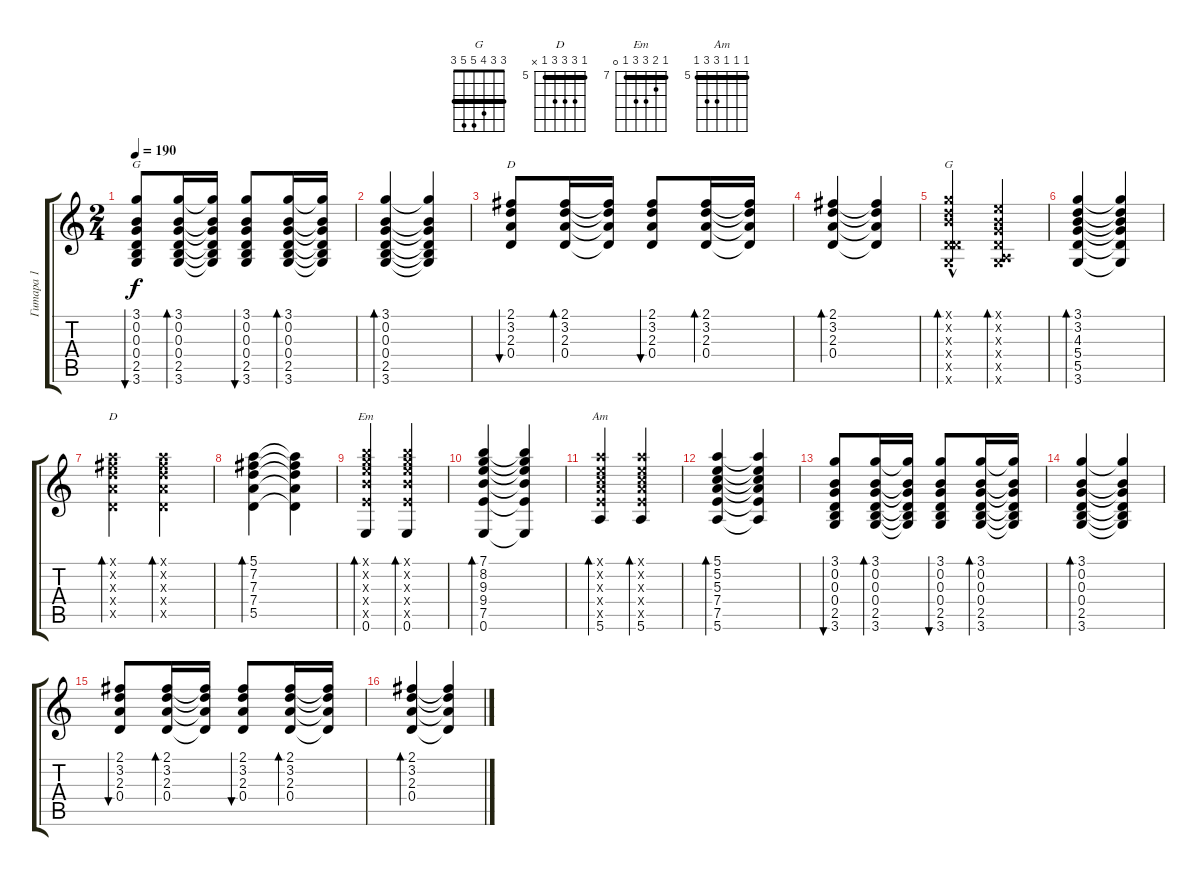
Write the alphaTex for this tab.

\track ("Гитара 1" "Гитара 1") {instrument overdrivenguitar}
\staff {score tabs}
\tuning (E4 B3 G3 D3 A2 E2) {hide}
\chord ("G" 3 0 0 0 2 3)
\chord ("D" 2 3 2 0 x x) {barre 2}
\chord ("G" 3 3 4 5 5 3) {barre 3}
\chord ("D" 5 7 7 7 5 x) {firstfret 5 barre 5}
\chord ("Em" 7 8 9 9 7 0) {firstfret 7 barre 7}
\chord ("Am" 5 5 5 7 7 5) {firstfret 5 barre 5}
\ts (2 4)
\tempo 190
\clef g2
\ks c
(3.1 0.2 0.3 0.4 2.5 3.6).8{bu 60 ch "G" dy f} (3.1 0.2 0.3 0.4 2.5 3.6).16{bd 60} (3.1{t} 0.2{t} 0.3{t} 0.4{t} 2.5{t} 3.6{t}).16 (3.1 0.2 0.3 0.4 2.5 3.6).8{bu 60} (3.1 0.2 0.3 0.4 2.5 3.6).16{bd 60} (3.1{t} 0.2{t} 0.3{t} 0.4{t} 2.5{t} 3.6{t}).16 |
(3.1 0.2 0.3 0.4 2.5 3.6).4{bd 60} (3.1{t} 0.2{t} 0.3{t} 0.4{t} 2.5{t} 3.6{t}).4 |
(2.1 3.2 2.3 0.4).8{bu 60 ch "D"} (2.1 3.2 2.3 0.4).16{bd 60} (2.1{t} 3.2{t} 2.3{t} 0.4{t}).16 (2.1 3.2 2.3 0.4).8{bu 60} (2.1 3.2 2.3 0.4).16{bd 60} (2.1{t} 3.2{t} 2.3{t} 0.4{t}).16 |
(2.1 3.2 2.3 0.4).4{bd 60} (2.1{t} 3.2{t} 2.3{t} 0.4{t}).4 |
(3.1{x} 3.2{x} 4.3{hac x} 0.4{x} 5.5{x} 3.6{x}).4{bd 60 ch "G"} (0.1{x} 0.2{x} 0.3{x} 0.4{x} 0.5{x} 3.6{x}).4{bd 60} |
(3.1 3.2 4.3 5.4 5.5 3.6).4{bd 60} (3.1{t} 3.2{t} 4.3{t} 5.4{t} 5.5{t} 3.6{t}).4 |
(5.1{x} 7.2{x} 7.3{x} 7.4{x} 5.5{x}).4{bd 60 ch "D"} (5.1{x} 7.2{x} 7.3{x} 7.4{x} 5.5{x}).4{bd 60} |
(5.1 7.2 7.3 7.4 5.5).4{bd 60} (5.1{t} 7.2{t} 7.3{t} 7.4{t} 5.5{t}).4 |
(7.1{x} 8.2{x} 9.3{x} 9.4{x} 7.5{x} 0.6).4{bd 60 ch "Em"} (7.1{x} 8.2{x} 9.3{x} 9.4{x} 7.5{x} 0.6).4{bd 60} |
(7.1 8.2 9.3 9.4 7.5 0.6).4{bd 60} (7.1{t} 8.2{t} 9.3{t} 9.4{t} 7.5{t} 0.6{t}).4 |
(5.1{x} 5.2{x} 5.3{x} 7.4{x} 7.5{x} 5.6).4{bd 60 ch "Am"} (5.1{x} 5.2{x} 5.3{x} 7.4{x} 7.5{x} 5.6).4{bd 60} |
(5.1 5.2 5.3 7.4 7.5 5.6).4{bd 60} (5.1{t} 5.2{t} 5.3{t} 7.4{t} 7.5{t} 5.6{t}).4 |
(3.1 0.2 0.3 0.4 2.5 3.6).8{bu 60} (3.1 0.2 0.3 0.4 2.5 3.6).16{bd 60} (3.1{t} 0.2{t} 0.3{t} 0.4{t} 2.5{t} 3.6{t}).16 (3.1 0.2 0.3 0.4 2.5 3.6).8{bu 60} (3.1 0.2 0.3 0.4 2.5 3.6).16{bd 60} (3.1{t} 0.2{t} 0.3{t} 0.4{t} 2.5{t} 3.6{t}).16 |
(3.1 0.2 0.3 0.4 2.5 3.6).4{bd 60} (3.1{t} 0.2{t} 0.3{t} 0.4{t} 2.5{t} 3.6{t}).4 |
(2.1 3.2 2.3 0.4).8{bu 60} (2.1 3.2 2.3 0.4).16{bd 60} (2.1{t} 3.2{t} 2.3{t} 0.4{t}).16 (2.1 3.2 2.3 0.4).8{bu 60} (2.1 3.2 2.3 0.4).16{bd 60} (2.1{t} 3.2{t} 2.3{t} 0.4{t}).16 |
(2.1 3.2 2.3 0.4).4{bd 60} (2.1{t} 3.2{t} 2.3{t} 0.4{t}).4
